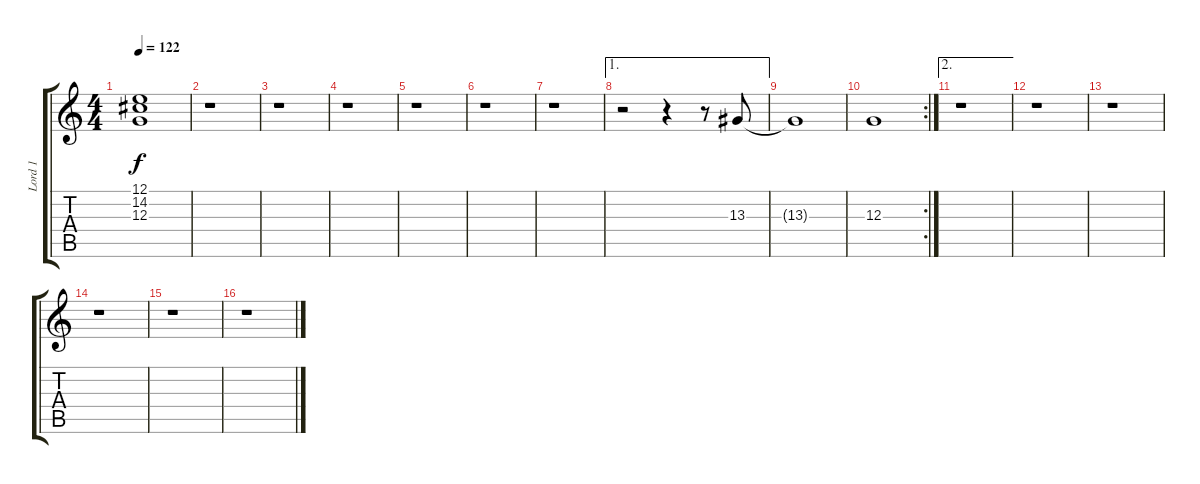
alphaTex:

\track ("Lord 1" "Lord 1") {instrument rockorgan}
\staff {score tabs}
\tuning (E4 B3 G3 D3 A2 E2) {hide}
\ts (4 4)
\tempo 122
\clef g2
\ks c
(12.1 14.2 12.3).1{dy f} |
r.1 |
r.1 |
r.1 |
r.1 |
r.1 |
r.1 |
\ae 1
r.2 r.4 r.8 13.3.8 |
13.3{t}.1 |
\rc 2
12.3.1 |
\ae 2
r.1 |
r.1 |
r.1 |
r.1 |
r.1 |
r.1
